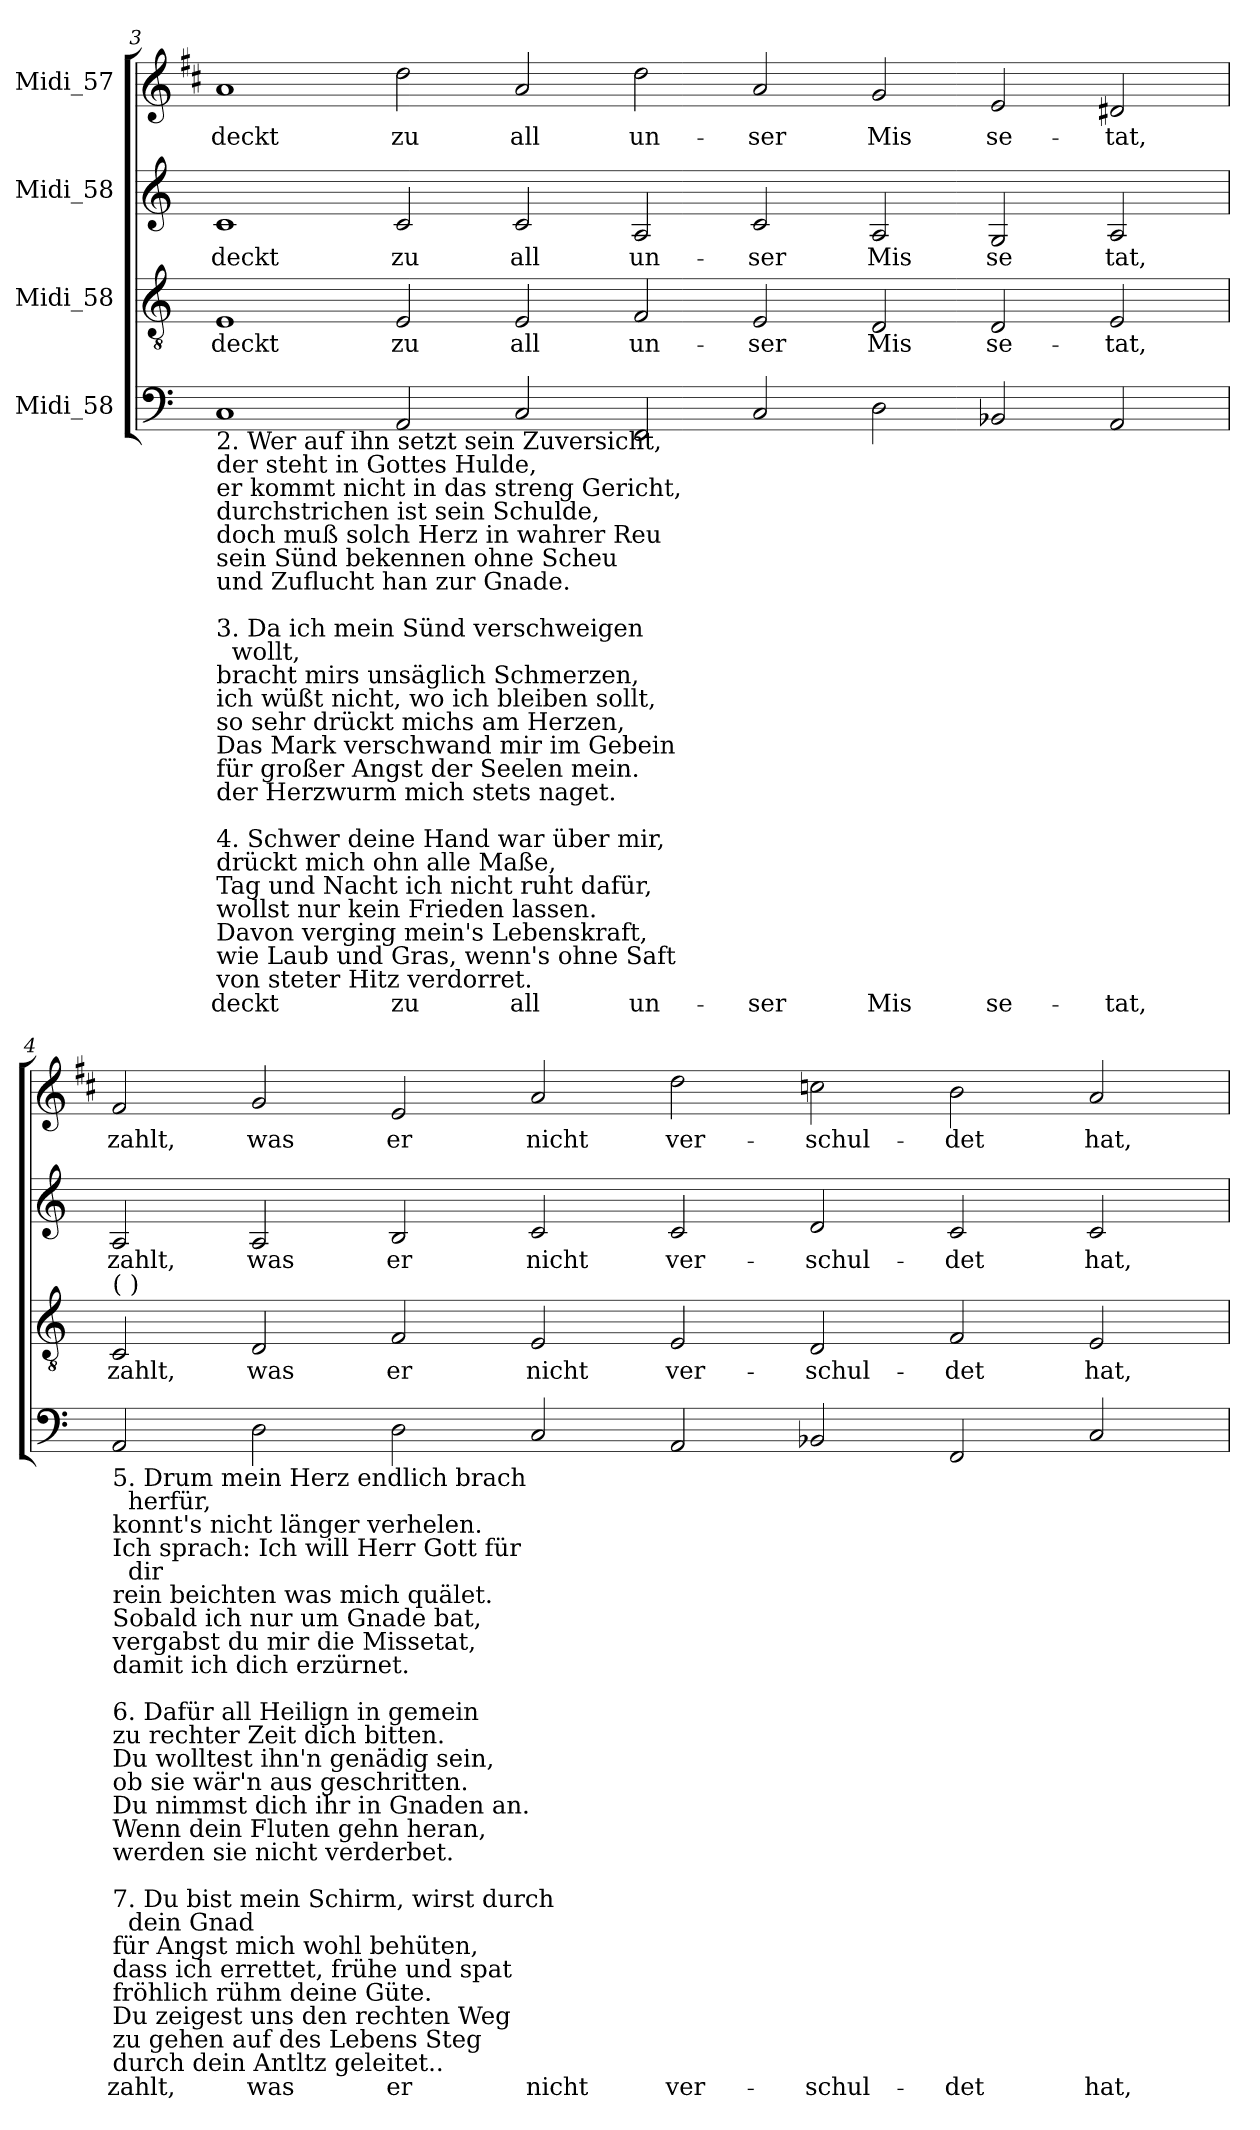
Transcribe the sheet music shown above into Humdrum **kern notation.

**kern	**text	**kern	**text	**kern	**text	**kern	**text
*part4	*part4	*part3	*part3	*part2	*part2	*part1	*part1
*staff4	*staff4	*staff3	*staff3	*staff2	*staff2	*staff1	*staff1
*I"Midi_58	*	*I"Midi_58	*	*I"Midi_58	*	*I"Midi_57	*
!!LO:LB:g=z
*clefF4	*	*clefGv2	*	*clefG2	*	*clefG2	*
*	*	*	*	*	*	*ITrd1c2	*
*k[]	*	*k[]	*	*k[]	*	*k[]	*
*C:	*	*C:	*	*C:	*	*C:	*
=3	=3	=3	=3	=3	=3	=3	=3
!LO:TX:b:t=2. Wer auf ihn setzt sein Zuversicht,\nder steht in Gottes Hulde,\ner kommt nicht in das streng Gericht,\ndurchstrichen ist sein Schulde,\ndoch muß solch Herz in wahrer Reu\nsein Sünd bekennen ohne Scheu\nund Zuflucht han zur Gnade.\n\n3. Da ich mein Sünd verschweigen\n                                               wollt,\nbracht mirs unsäglich Schmerzen,\nich wüßt nicht, wo ich bleiben sollt,\nso sehr drückt michs am Herzen,\nDas Mark verschwand mir im Gebein\nfür großer Angst der Seelen mein.\nder Herzwurm mich stets naget.\n\n4. Schwer deine Hand war über mir,\ndrückt mich ohn alle Maße,\nTag und Nacht ich nicht ruht dafür,\nwollst nur kein Frieden lassen.\nDavon verging mein's Lebenskraft,\nwie Laub und Gras, wenn's ohne Saft\nvon steter Hitz verdorret.	!	!	!	!	!	!	!
!	!LO:LY:b	!	!LO:LY:b	!	!LO:LY:b	!	!LO:LY:b
1C	deckt	1E	deckt	1c	deckt	1g	deckt
!	!LO:LY:b	!	!LO:LY:b	!	!LO:LY:b	!	!LO:LY:b
2AA	zu	2E	zu	2c	zu	2cc	zu
!	!LO:LY:b	!	!LO:LY:b	!	!LO:LY:b	!	!LO:LY:b
2C	all	2E	all	2c	all	2g	all
!	!LO:LY:b	!	!LO:LY:b	!	!LO:LY:b	!	!LO:LY:b
2FF	un-	2F	un-	2A	un-	2cc	un-
!	!LO:LY:b	!	!LO:LY:b	!	!LO:LY:b	!	!LO:LY:b
2C	-ser	2E	-ser	2c	-ser	2g	-ser
!	!LO:LY:b	!	!LO:LY:b	!	!LO:LY:b	!	!LO:LY:b
2D	Mis	2D	Mis	2A	Mis	2f	Mis
!	!LO:LY:b	!	!LO:LY:b	!	!LO:LY:b	!	!LO:LY:b
2BB-X	se-	2D	se-	2G	se	2d	se-
!	!LO:LY:b	!	!LO:LY:b	!	!LO:LY:b	!	!LO:LY:b
2AA	-tat,	2E	-tat,	2A	tat,	2c#X	-tat,
=4	=4	=4	=4	=4	=4	=4	=4
!	!	!LO:TX:a:t=(  )	!	!	!	!	!
!LO:TX:b:t=5. Drum mein Herz endlich brach\n                                            herfür,\nkonnt's nicht länger verhelen.\nIch sprach&colon; Ich will Herr Gott für\n                                                dir\nrein beichten was mich quälet.\nSobald ich nur um Gnade bat,\nvergabst du mir die Missetat,\ndamit ich dich erzürnet.\n\n6. Dafür all Heilign in gemein\nzu rechter Zeit dich bitten.\nDu wolltest ihn'n genädig sein,\nob sie wär'n aus geschritten.\nDu nimmst dich ihr in Gnaden an.\nWenn dein Fluten gehn heran,\nwerden sie nicht verderbet.\n\n7. Du bist mein Schirm, wirst durch\n                                        dein Gnad\nfür Angst mich wohl behüten,\ndass ich errettet, frühe und spat\nfröhlich rühm deine Güte.\nDu zeigest uns den rechten Weg\nzu gehen auf des Lebens Steg\ndurch dein Antltz geleitet..	!	!	!	!	!	!	!
!	!LO:LY:b	!	!LO:LY:b	!	!LO:LY:b	!	!LO:LY:b
2AA	zahlt,	2C	zahlt,	2A	zahlt,	2e	zahlt,
!	!LO:LY:b	!	!LO:LY:b	!	!LO:LY:b	!	!LO:LY:b
2D	was	2D	was	2A	was	2f	was
!	!LO:LY:b	!	!LO:LY:b	!	!LO:LY:b	!	!LO:LY:b
2D	er	2F	er	2B	er	2d	er
!	!LO:LY:b	!	!LO:LY:b	!	!LO:LY:b	!	!LO:LY:b
2C	nicht	2E	nicht	2c	nicht	2g	nicht
!	!LO:LY:b	!	!LO:LY:b	!	!LO:LY:b	!	!LO:LY:b
2AA	ver-	2E	ver-	2c	ver-	2cc	ver-
!	!LO:LY:b	!	!LO:LY:b	!	!LO:LY:b	!	!LO:LY:b
2BB-X	-schul-	2D	-schul-	2d	-schul-	2b-X	-schul-
!	!LO:LY:b	!	!LO:LY:b	!	!LO:LY:b	!	!LO:LY:b
2FF	-det	2F	-det	2c	-det	2a	-det
!	!LO:LY:b	!	!LO:LY:b	!	!LO:LY:b	!	!LO:LY:b
2C	hat,	2E	hat,	2c	hat,	2g	hat,
=	=	=	=	=	=	=	=
*-	*-	*-	*-	*-	*-	*-	*-
